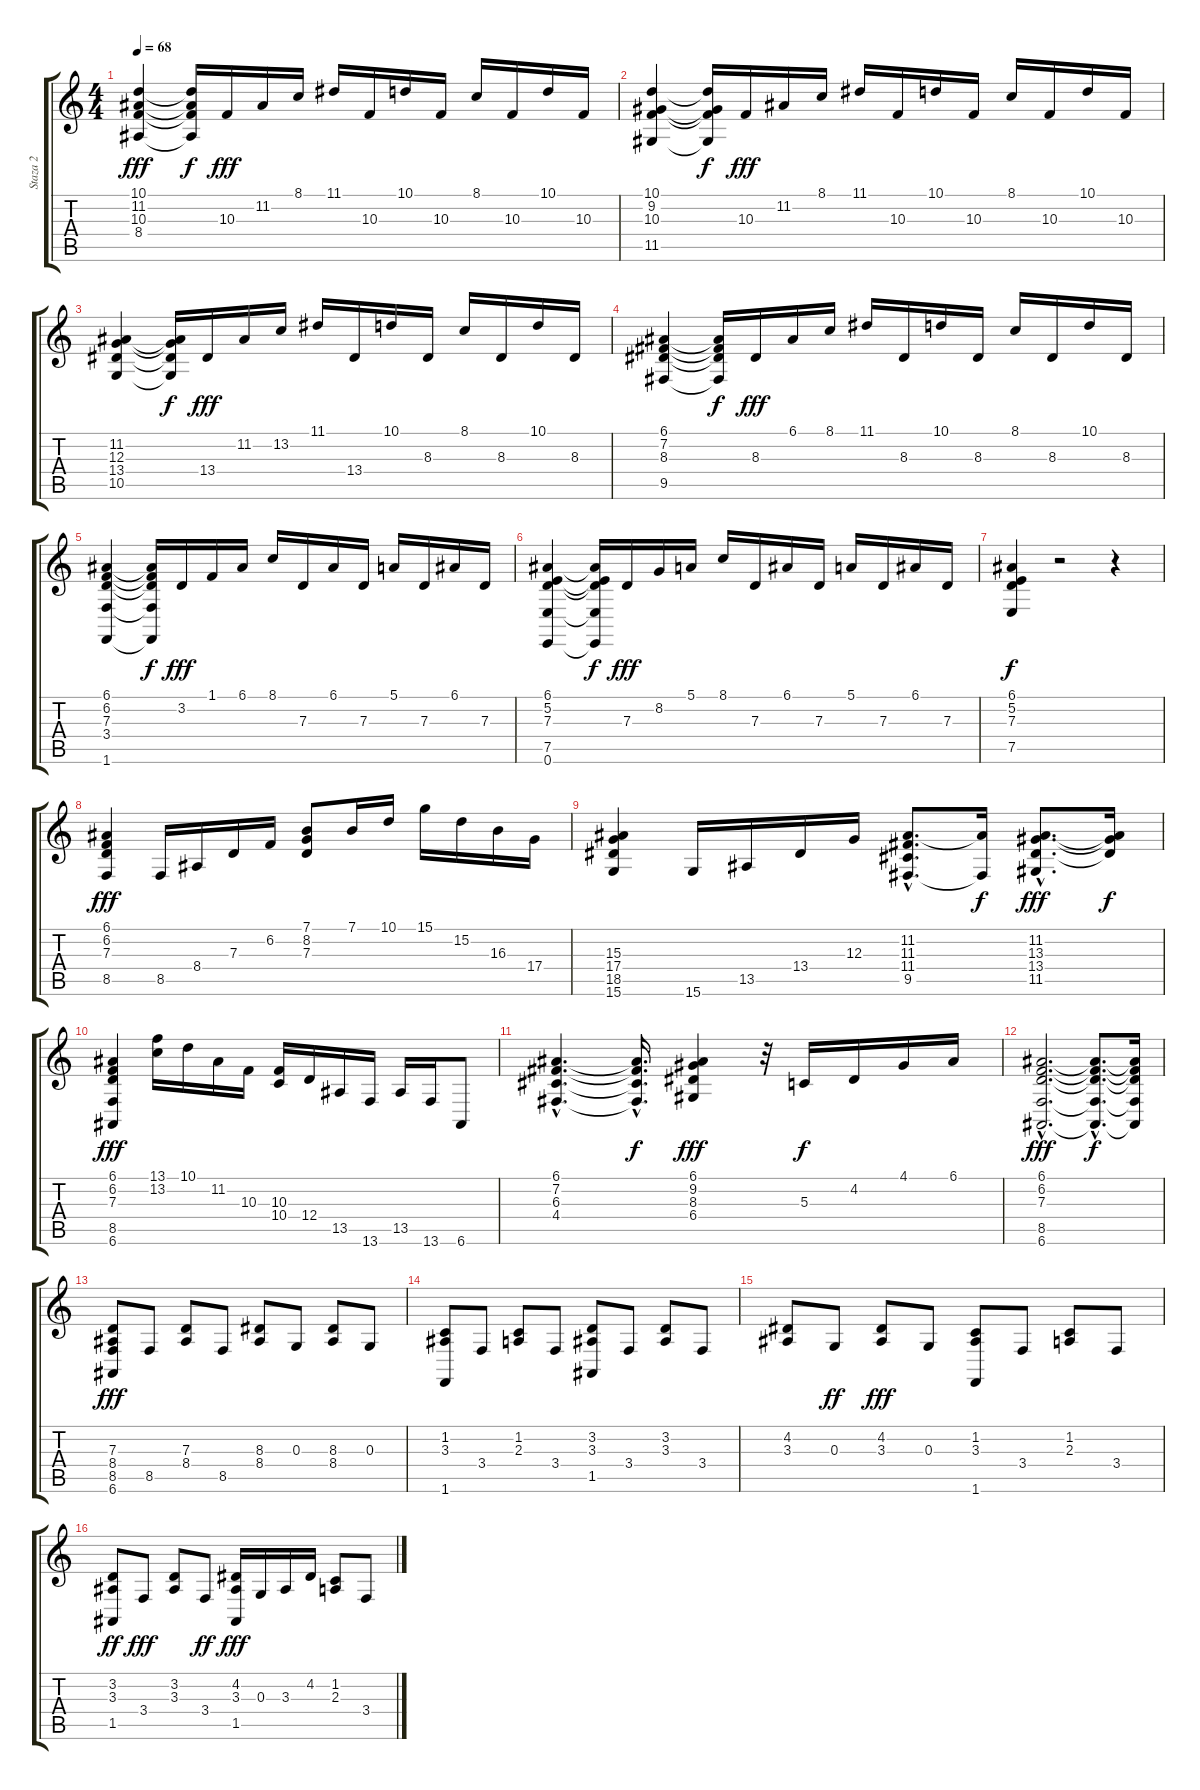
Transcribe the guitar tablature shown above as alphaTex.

\track ("Staza 2" "Staza 2") {instrument brightacousticpiano}
\staff {score tabs}
\tuning (E4 B3 G3 D3 A2 E2) {hide}
\ts (4 4)
\tempo 68
\clef g2
\ks c
(10.1 11.2 10.3 8.4).4{dy fff instrument brightacousticpiano} (10.1{t} 11.2{t} 10.3{t} 8.4{t}).16{dy f} 10.3.16{dy fff} 11.2.16 8.1.16 11.1.16 10.3.16 10.1.16 10.3.16 8.1.16 10.3.16 10.1.16 10.3.16 |
(10.1 9.2 10.3 11.5).4 (10.1{t} 9.2{t} 10.3{t} 11.5{t}).16{dy f} 10.3.16{dy fff} 11.2.16 8.1.16 11.1.16 10.3.16 10.1.16 10.3.16 8.1.16 10.3.16 10.1.16 10.3.16 |
(11.2 12.3 13.4 10.5).4 (11.2{t} 12.3{t} 13.4{t} 10.5{t}).16{dy f} 13.4.16{dy fff} 11.2.16 13.2.16 11.1.16 13.4.16 10.1.16 8.3.16 8.1.16 8.3.16 10.1.16 8.3.16 |
(6.1 7.2 8.3 9.5).4 (6.1{t} 7.2{t} 8.3{t} 9.5{t}).16{dy f} 8.3.16{dy fff} 6.1.16 8.1.16 11.1.16 8.3.16 10.1.16 8.3.16 8.1.16 8.3.16 10.1.16 8.3.16 |
(6.1 6.2 7.3 3.4 1.6).4 (6.1{t} 6.2{t} 7.3{t} 3.4{t} 1.6{t}).16{dy f} 3.2.16{dy fff} 1.1.16 6.1.16 8.1.16 7.3.16 6.1.16 7.3.16 5.1.16 7.3.16 6.1.16 7.3.16 |
(6.1 5.2 7.3 7.5 0.6).4 (6.1{t} 5.2{t} 7.3{t} 7.5{t} 0.6{t}).16{dy f} 7.3.16{dy fff} 8.2.16 5.1.16 8.1.16 7.3.16 6.1.16 7.3.16 5.1.16 7.3.16 6.1.16 7.3.16 |
(6.1 5.2 7.3 7.5).4{dy f} r.2 r.4 |
(6.1 6.2 7.3 8.5).4{dy fff} 8.5.16 8.4.16 7.3.16 6.2.16 (7.1 8.2 7.3).8 7.1.16 10.1.16 15.1.16 15.2.16 16.3.16 17.4.16 |
(15.3 17.4 18.5 15.6).4 15.6.16 13.5.16 13.4.16 12.3.16 (11.2{hac} 11.3{hac} 11.4{hac} 9.5{hac}).8{d} (11.2{t} 9.5{t}).16{dy f} (11.2{hac} 13.3{hac} 13.4{hac} 11.5{hac}).8{d dy fff} (11.2{t} 13.3{t} 13.4{t}).16{dy f} |
(6.1 6.2 7.3 8.5 6.6).4{dy fff} (13.1 13.2).16 10.1.16 11.2.16 10.3.16 (10.3 10.4).16 12.4.16 13.5.16 13.6.16 13.5.16 13.6.16 6.6.8 |
(6.1{hac} 7.2{hac} 6.3{hac} 4.4{hac}).4{d} (6.1{hac t} 7.2{hac t} 6.3{hac t} 4.4{hac t}).16{d dy f} (6.1 9.2 8.3 6.4).4{dy fff} r.32 5.3.16{dy f} 4.2.16 4.1.16 6.1.16 |
(6.1{hac} 6.2{hac} 7.3{hac} 8.5{hac} 6.6{hac}).2{d dy fff} (6.1{hac t} 6.2{hac t} 7.3{hac t} 8.5{hac t} 6.6{hac t}).8{d dy f} (6.1{t} 6.2{t} 7.3{t} 8.5{t} 6.6{t}).16 |
(7.3 8.4 8.5 6.6).8{dy fff} 8.5.8 (7.3 8.4).8 8.5.8 (8.3 8.4).8 0.3.8 (8.3 8.4).8 0.3.8 |
(1.2 3.3 1.6).8 3.4.8 (1.2 2.3).8 3.4.8 (3.2 3.3 1.5).8 3.4.8 (3.2 3.3).8 3.4.8 |
(4.2 3.3).8 0.3.8{dy ff} (4.2 3.3).8{dy fff} 0.3.8 (1.2 3.3 1.6).8 3.4.8 (1.2 2.3).8 3.4.8 |
(3.2 3.3 1.5).8{dy ff} 3.4.8{dy fff} (3.2 3.3).8 3.4.8{dy ff} (4.2 3.3 1.5).16{dy fff} 0.3.16 3.3.16 4.2.16 (1.2 2.3).8 3.4.8
